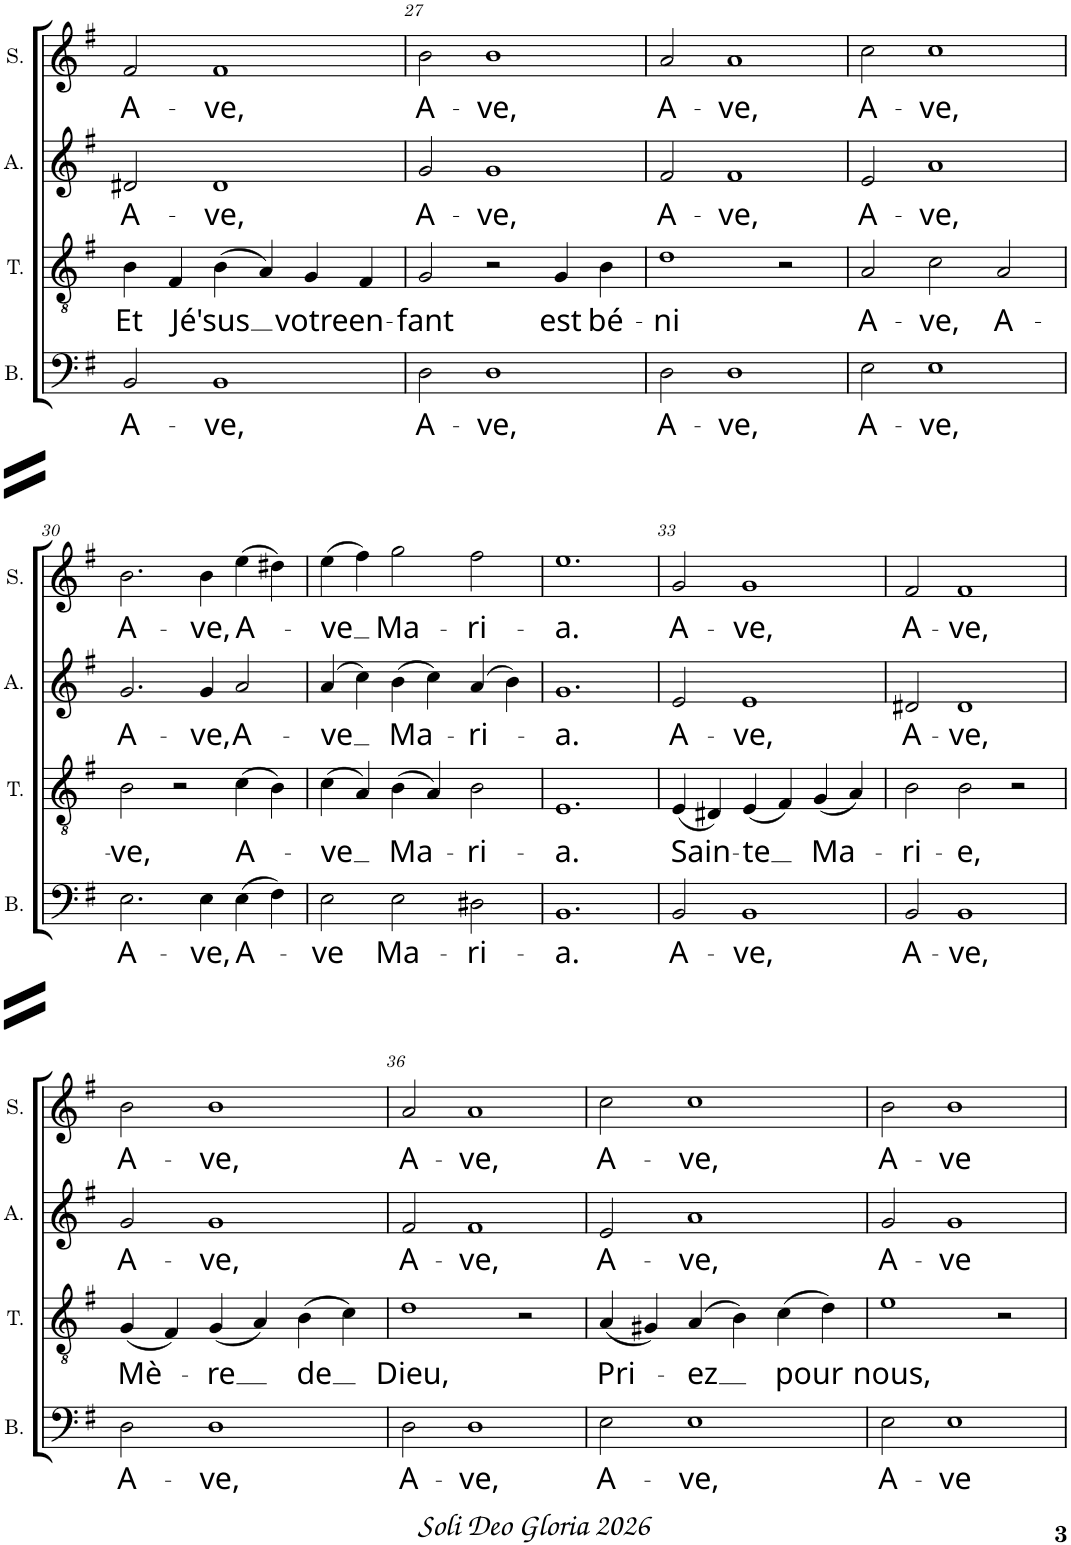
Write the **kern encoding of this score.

**kern	**text	**kern	**text	**kern	**text	**kern	**text
*part4	*part4	*part3	*part3	*part2	*part2	*part1	*part1
*staff4	*staff4	*staff3	*staff3	*staff2	*staff2	*staff1	*staff1
*I"Basse	*	*I"Ténor	*	*I"Alto	*	*I"Soprano	*
*I'B.	*	*I'T.	*	*I'A.	*	*I'S.	*
!!LO:PB:g=z
*clefF4	*	*clefGv2	*	*clefG2	*	*clefG2	*
*k[f#]	*	*k[f#]	*	*k[f#]	*	*k[f#]	*
*M3/2	*	*M3/2	*	*M3/2	*	*M3/2	*
=26	=26	=26	=26	=26	=26	=26	=26
!	!LO:LY:b	!	!LO:LY:b	!	!LO:LY:b	!	!LO:LY:b
2BB/	A-	4B\	Et	2d#X/	A-	2f#/	A-
!	!	!	!LO:LY:b	!	!	!	!
.	.	4F#/	Jé'sus	.	.	.	.
!	!LO:LY:b	!	!	!	!LO:LY:b	!	!LO:LY:b
1BB	-ve,	(4B\	.	1d#	-ve,	1f#	-ve,
.	.	4A/)	.	.	.	.	.
!	!	!	!LO:LY:b	!	!	!	!
.	.	4G/	votre	.	.	.	.
!	!	!	!LO:LY:b	!	!	!	!
.	.	4F#/	en-	.	.	.	.
=27	=27	=27	=27	=27	=27	=27	=27
!	!LO:LY:b	!	!LO:LY:b	!	!LO:LY:b	!	!LO:LY:b
2D\	A-	2G/	-fant	2g/	A-	2b\	A-
!	!LO:LY:b	!	!	!	!LO:LY:b	!	!LO:LY:b
1D	-ve,	2r	.	1g	-ve,	1b	-ve,
!	!	!	!LO:LY:b	!	!	!	!
.	.	4G/	est	.	.	.	.
!	!	!	!LO:LY:b	!	!	!	!
.	.	4B\	bé-	.	.	.	.
=28	=28	=28	=28	=28	=28	=28	=28
!	!LO:LY:b	!	!LO:LY:b	!	!LO:LY:b	!	!LO:LY:b
2D\	A-	1d	-ni	2f#/	A-	2a/	A-
!	!LO:LY:b	!	!	!	!LO:LY:b	!	!LO:LY:b
1D	-ve,	.	.	1f#	-ve,	1a	-ve,
.	.	2r	.	.	.	.	.
=29	=29	=29	=29	=29	=29	=29	=29
!	!LO:LY:b	!	!LO:LY:b	!	!LO:LY:b	!	!LO:LY:b
2E\	A-	2A/	A-	2e/	A-	2cc\	A-
!	!LO:LY:b	!	!LO:LY:b	!	!LO:LY:b	!	!LO:LY:b
1E	-ve,	2c\	-ve,	1a	-ve,	1cc	-ve,
!	!	!	!LO:LY:b	!	!	!	!
.	.	2A/	A-	.	.	.	.
!!LO:LB:g=z
=30	=30	=30	=30	=30	=30	=30	=30
!	!LO:LY:b	!	!LO:LY:b	!	!LO:LY:b	!	!LO:LY:b
2.E\	A-	2B\	-ve,	2.g/	A-	2.b\	A-
.	.	2r	.	.	.	.	.
!	!LO:LY:b	!	!	!	!LO:LY:b	!	!LO:LY:b
4E\	-ve,	.	.	4g/	-ve,	4b\	-ve,
!	!LO:LY:b	!	!LO:LY:b	!	!LO:LY:b	!	!LO:LY:b
(4E\	A-	(4c\	A-	2a/	A-	(4ee\	A-
4F#\)	.	4B\)	.	.	.	4dd#X\)	.
=31	=31	=31	=31	=31	=31	=31	=31
!	!LO:LY:b	!	!LO:LY:b	!	!LO:LY:b	!	!LO:LY:b
2E\	-ve	(4c\	-ve	(4a/	-ve	(4ee\	-ve
.	.	4A/)	.	4cc\)	.	4ff#\)	.
!	!LO:LY:b	!	!LO:LY:b	!	!LO:LY:b	!	!LO:LY:b
2E\	Ma-	(4B\	Ma-	(4b\	Ma-	2gg\	Ma-
.	.	4A/)	.	4cc\)	.	.	.
!	!LO:LY:b	!	!LO:LY:b	!	!LO:LY:b	!	!LO:LY:b
2D#X\	-ri-	2B\	-ri-	(4a/	-ri-	2ff#\	-ri-
.	.	.	.	4b\)	.	.	.
=32	=32	=32	=32	=32	=32	=32	=32
!	!LO:LY:b	!	!LO:LY:b	!	!LO:LY:b	!	!LO:LY:b
1.BB	-a.	1.E	-a.	1.g	-a.	1.ee	-a.
=33	=33	=33	=33	=33	=33	=33	=33
!	!LO:LY:b	!	!LO:LY:b	!	!LO:LY:b	!	!LO:LY:b
2BB/	A-	(4E/	Sain-	2e/	A-	2g/	A-
.	.	4D#X/)	.	.	.	.	.
!	!LO:LY:b	!	!LO:LY:b	!	!LO:LY:b	!	!LO:LY:b
1BB	-ve,	(4E/	-te	1e	-ve,	1g	-ve,
.	.	4F#/)	.	.	.	.	.
!	!	!	!LO:LY:b	!	!	!	!
.	.	(4G/	Ma-	.	.	.	.
.	.	4A/)	.	.	.	.	.
=34	=34	=34	=34	=34	=34	=34	=34
!	!LO:LY:b	!	!LO:LY:b	!	!LO:LY:b	!	!LO:LY:b
2BB/	A-	2B\	-ri-	2d#X/	A-	2f#/	A-
!	!LO:LY:b	!	!LO:LY:b	!	!LO:LY:b	!	!LO:LY:b
1BB	-ve,	2B\	-e,	1d#	-ve,	1f#	-ve,
.	.	2r	.	.	.	.	.
!!LO:LB:g=z
=35	=35	=35	=35	=35	=35	=35	=35
!	!LO:LY:b	!	!LO:LY:b	!	!LO:LY:b	!	!LO:LY:b
2D\	A-	(4G/	Mè-	2g/	A-	2b\	A-
.	.	4F#/)	.	.	.	.	.
!	!LO:LY:b	!	!LO:LY:b	!	!LO:LY:b	!	!LO:LY:b
1D	-ve,	(4G/	-re	1g	-ve,	1b	-ve,
.	.	4A/)	.	.	.	.	.
!	!	!	!LO:LY:b	!	!	!	!
.	.	(4B\	de	.	.	.	.
.	.	4c\)	.	.	.	.	.
=36	=36	=36	=36	=36	=36	=36	=36
!	!LO:LY:b	!	!LO:LY:b	!	!LO:LY:b	!	!LO:LY:b
2D\	A-	1d	Dieu,	2f#/	A-	2a/	A-
!	!LO:LY:b	!	!	!	!LO:LY:b	!	!LO:LY:b
1D	-ve,	.	.	1f#	-ve,	1a	-ve,
.	.	2r	.	.	.	.	.
=37	=37	=37	=37	=37	=37	=37	=37
!	!LO:LY:b	!	!LO:LY:b	!	!LO:LY:b	!	!LO:LY:b
2E\	A-	(4A/	Pri-	2e/	A-	2cc\	A-
.	.	4G#X/)	.	.	.	.	.
!	!LO:LY:b	!	!LO:LY:b	!	!LO:LY:b	!	!LO:LY:b
1E	-ve,	(4A/	-ez	1a	-ve,	1cc	-ve,
.	.	4B\)	.	.	.	.	.
!	!	!	!LO:LY:b	!	!	!	!
.	.	(4c\	pour	.	.	.	.
.	.	4d\)	.	.	.	.	.
=38	=38	=38	=38	=38	=38	=38	=38
!	!LO:LY:b	!	!LO:LY:b	!	!LO:LY:b	!	!LO:LY:b
2E\	A-	1e	nous,	2g/	A-	2b\	A-
!	!LO:LY:b	!	!	!	!LO:LY:b	!	!LO:LY:b
1E	-ve	.	.	1g	-ve	1b	-ve
.	.	2r	.	.	.	.	.
=	=	=	=	=	=	=	=
*-	*-	*-	*-	*-	*-	*-	*-
